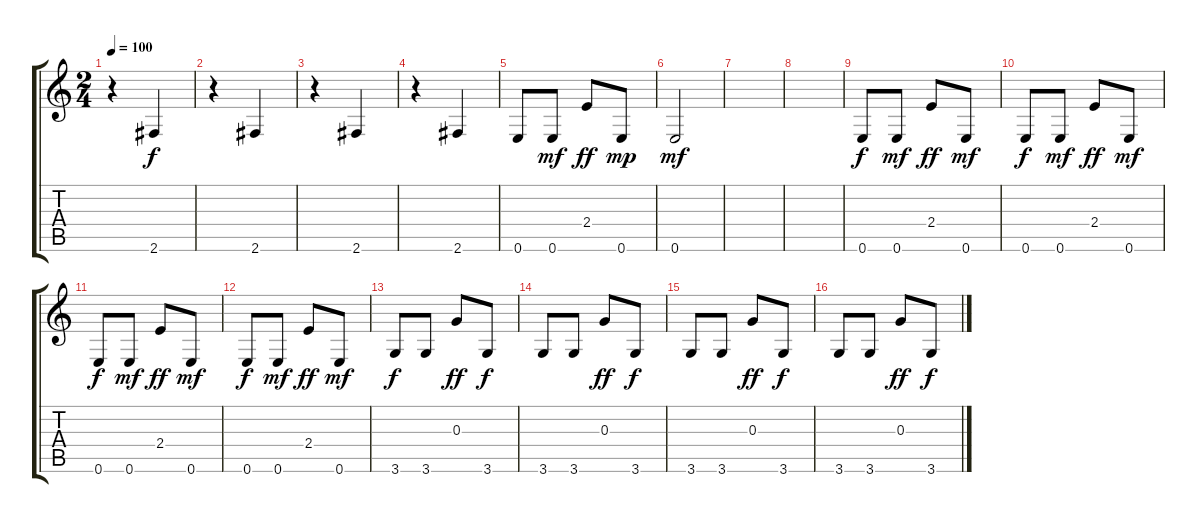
\track "" {instrument electricbasspick}
\staff {score tabs}
\tuning (E4 B3 G3 D3 A2 E2) {hide}
\ts (2 4)
\tempo 100
\clef g2
\ks c
r.4{dy f} 2.6.4 |
r.4 2.6.4 |
r.4 2.6.4 |
r.4 2.6.4 |
0.6.8 0.6.8{dy mf} 2.4.8{dy ff} 0.6.8{dy mp} |
0.6.2{dy mf} |
|
|
0.6.8{dy f} 0.6.8{dy mf} 2.4.8{dy ff} 0.6.8{dy mf} |
0.6.8{dy f} 0.6.8{dy mf} 2.4.8{dy ff} 0.6.8{dy mf} |
0.6.8{dy f} 0.6.8{dy mf} 2.4.8{dy ff} 0.6.8{dy mf} |
0.6.8{dy f} 0.6.8{dy mf} 2.4.8{dy ff} 0.6.8{dy mf} |
3.6.8{dy f} 3.6.8 0.3.8{dy ff} 3.6.8{dy f} |
3.6.8 3.6.8 0.3.8{dy ff} 3.6.8{dy f} |
3.6.8 3.6.8 0.3.8{dy ff} 3.6.8{dy f} |
3.6.8 3.6.8 0.3.8{dy ff} 3.6.8{dy f}
